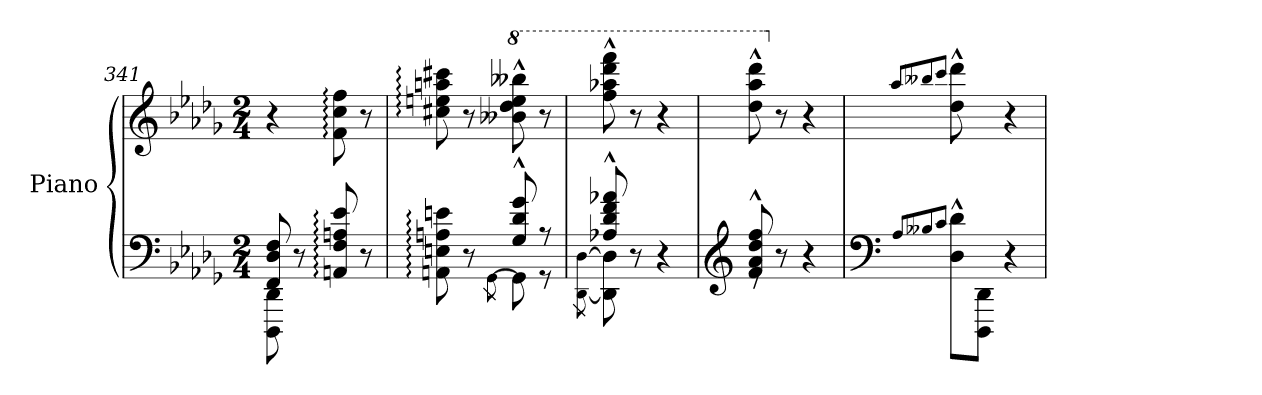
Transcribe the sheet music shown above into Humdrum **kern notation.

**kern	**kern
*part1	*part1
*staff2	*staff1
*I"Piano	*
*I'Pno.	*
*clefF4	*clefG2
*k[b-e-a-d-g-]	*k[b-e-a-d-g-]
*M2/4	*M2/4
=341	=341
*^	*
8FF/ 8D-/ 8F/	8DDD-\ 8DD-\	4r
8r	8ryy	.
8AAn/: 8F/: 8An/: 8e-/:	4rGGyy	8f\: 8cc\: 8ff\:
8r	.	8r
=342	=342	=342
8AAn\: 8En\: 8An\: 8en\:	4rEEyy	8cc#X\: 8een\: 8aan\: 8ccc#X\:
8r	.	8r
.	[8qGG-\	.
*	*	*8va
8G-/^^ 8d-/^^ 8g-/^^	8GG-\]	8bb--X\^^ 8ddd-\^^ 8eee\^^ 8bbb--X\^^
8r	8r	8r
=343	=343	=343
.	[8qDD-\ [8qD-\	.
8A-X/^^ 8d-/^^ 8f/^^ 8a-X/^^	8DD-\] 8D-\]	8fff\^^ 8aaa-X\^^ 8dddd-\^^ 8ffff\^^
8r	8ryy	8r
4r	4ryy	4r
=344	=344	=344
*clefG2	*	*
8f/^^ 8a-/^^ 8dd-/^^ 8ff/^^	8re	8ddd-\^^ 8aaa-\^^ 8dddd-\^^
*	*	*X8va
8r	8ryy	8r
4r	4ryy	4r
=345	=345	=345
*clefF4	*	*
.	8qA-/L	8qaa-/L
.	8qB--X/	8qbb--X/
.	8qc/J	8qccc/J
8ryy	8D-\^^ 8d-\^^L	8dd-\^^ 8ddd-\^^L
8D-/J	8DDD-\ 8DD-\J	8ryy
4ryy	4r	4r
*v	*v	*
=	=
*-	*-
